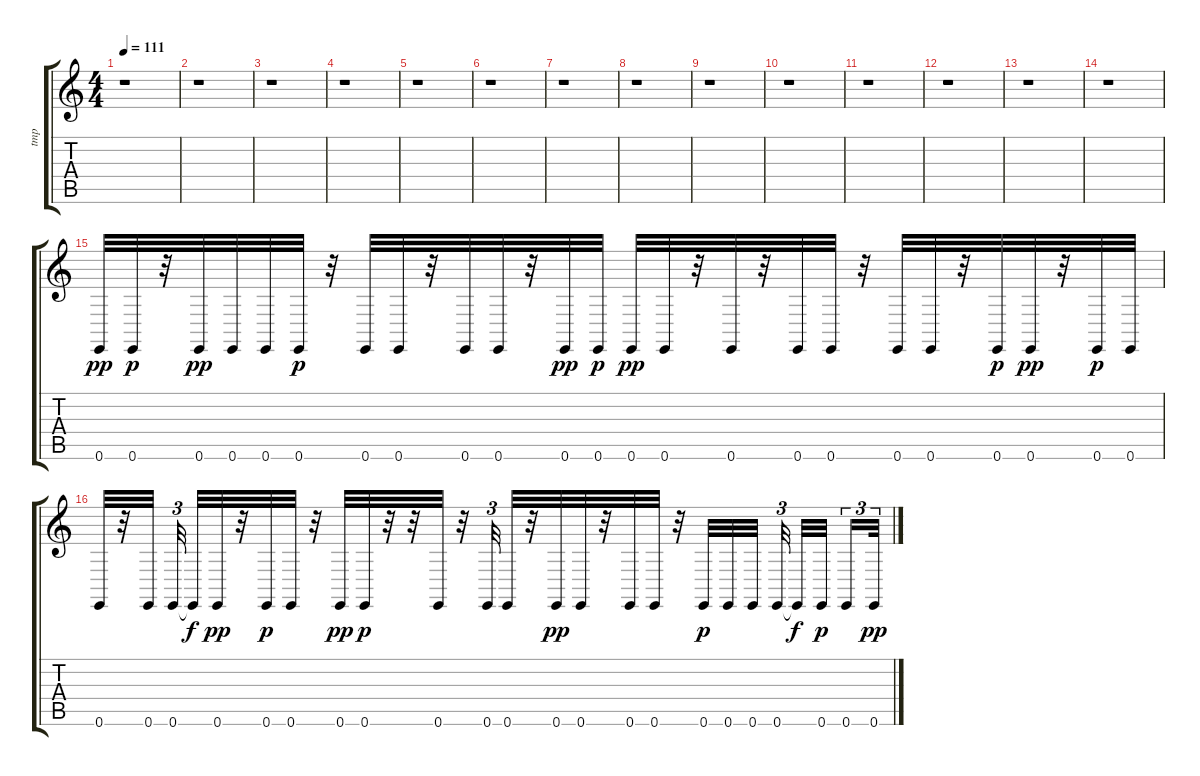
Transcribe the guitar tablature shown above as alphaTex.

\track ("tmp" "tmp") {instrument timpani}
\staff {score tabs}
\tuning (E4 B3 G3 D3 A2 E2) {hide}
\ts (4 4)
\tempo 111
\clef g2
\ks c
r.1{dy pp} |
r.1 |
r.1 |
r.1 |
r.1 |
r.1 |
r.1 |
r.1 |
r.1 |
r.1 |
r.1 |
r.1 |
r.1 |
r.1 |
0.6.32 0.6.32{dy p} r.32 0.6.32{dy pp} 0.6.32 0.6.32 0.6.32{dy p} r.32 0.6.32 0.6.32 r.32 0.6.32 0.6.32 r.32 0.6.32{dy pp} 0.6.32{dy p} 0.6.32{dy pp} 0.6.32 r.32 0.6.32 r.32 0.6.32 0.6.32 r.32 0.6.32 0.6.32 r.32 0.6.32{dy p} 0.6.32{dy pp} r.32 0.6.32{dy p} 0.6.32 |
0.6.32 r.32 0.6.32 0.6.32{tu (3 2)} 0.6{t}.32{dy f} 0.6.32{dy pp} r.32 0.6.32{dy p} 0.6.32 r.32 0.6.32{dy pp} 0.6.32{dy p} r.32 r.32 0.6.32 r.32 0.6.32{tu (3 2)} 0.6.32 r.32 0.6.32{dy pp} 0.6.32 r.32 0.6.32 0.6.32 r.32 0.6.32{dy p} 0.6.32 0.6.32 0.6.32{tu (3 2)} 0.6{t}.32{dy f} 0.6.32{dy p} 0.6.16{tu (3 2)} 0.6.32{tu (3 2) dy pp}
